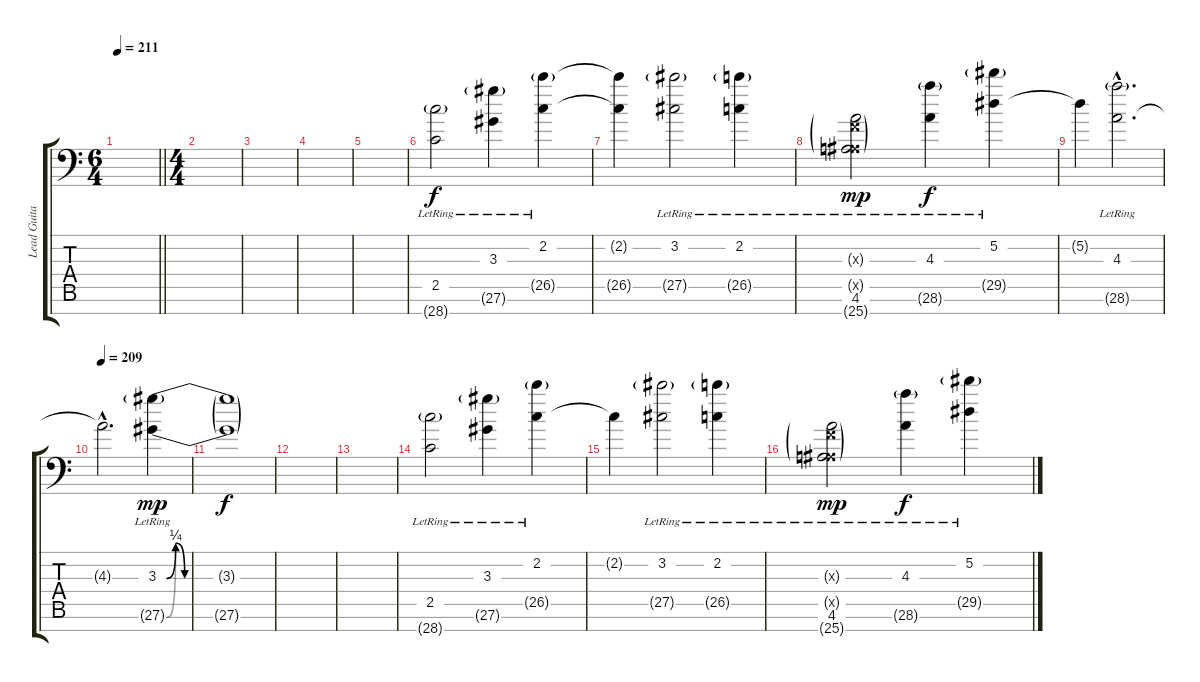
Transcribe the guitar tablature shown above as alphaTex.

\track ("Lead Guitar #1" "Lead Guita") {instrument electricguitarjazz}
\staff {score tabs}
\tuning (Eb4 Bb3 F3 Eb3 Bb2 F2 Ab1) {hide}
\ts (6 4)
\tempo 211
\clef f4
\barLineRight lightlight
\ks c
|
\ts (4 4)
\section ("" "")
|
|
|
|
(2.5{lr} 28.7{g lr}).2{instrument electricguitarclean} (3.3{lr} 27.6{g lr}).4 (2.2{lr} 26.5{g lr}).4 |
(2.2{t} 26.5{t}).4 (3.2{lr} 27.5{g lr}).2 (2.2{lr} 26.5{g lr}).4 |
(0.3{g x} 0.5{g x} 4.6{lr} 25.7{g lr}).2{dy mp} (4.3{lr} 28.6{g lr}).4{dy f} (5.2{lr} 29.5{g lr}).4 |
5.2{t}.4 (4.3{hac lr} 28.6{g hac lr}).2{d} |
\tempo 209
4.3{hac t}.2{d} (3.3{be (custom 0 0 5 1 10 0 60 0) lr} 27.6{be (custom 0 0 5 1 10 0 15 0 60 0) g lr}).4{dy mp} |
(3.3{t} 27.6{t}).1{dy f} |
|
|
(2.5{lr} 28.7{g lr}).2 (3.3{lr} 27.6{g lr}).4 (2.2{lr} 26.5{g lr}).4 |
2.2{t}.4 (3.2{lr} 27.5{g lr}).2 (2.2{lr} 26.5{g lr}).4 |
(0.3{g x} 0.5{g x} 4.6{lr} 25.7{g lr}).2{dy mp} (4.3{lr} 28.6{g lr}).4{dy f} (5.2{lr} 29.5{g lr}).4
